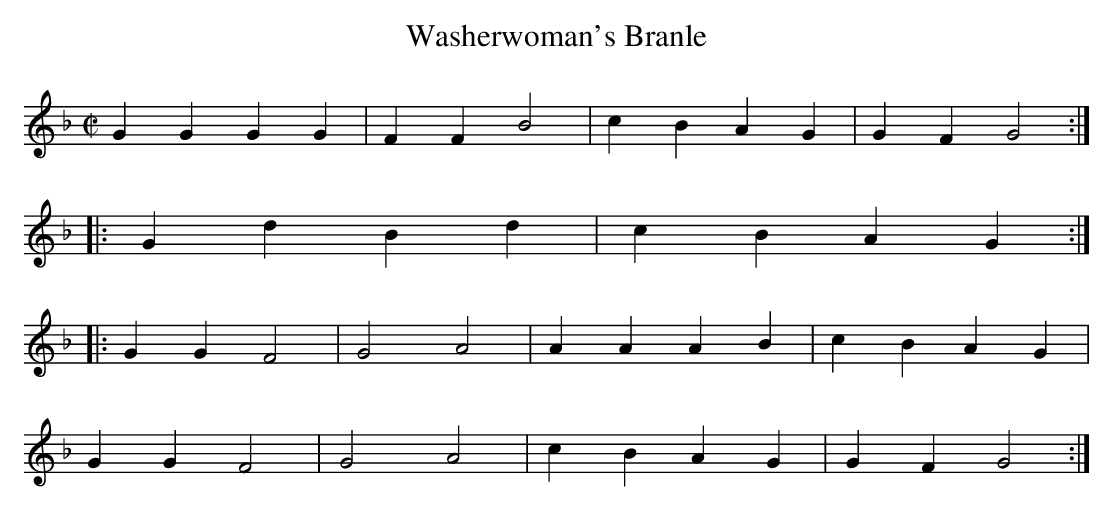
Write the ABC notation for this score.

X:1
T:Washerwoman's Branle
M:C|
L:1/4
K:GDor
GG GG | FF B2 | cB AG | GF G2 ::
Gd Bd | cB AG ::
GG F2 | G2 A2 | AA AB | cB AG |
GG F2 | G2 A2 | cB AG | GF G2 :|
